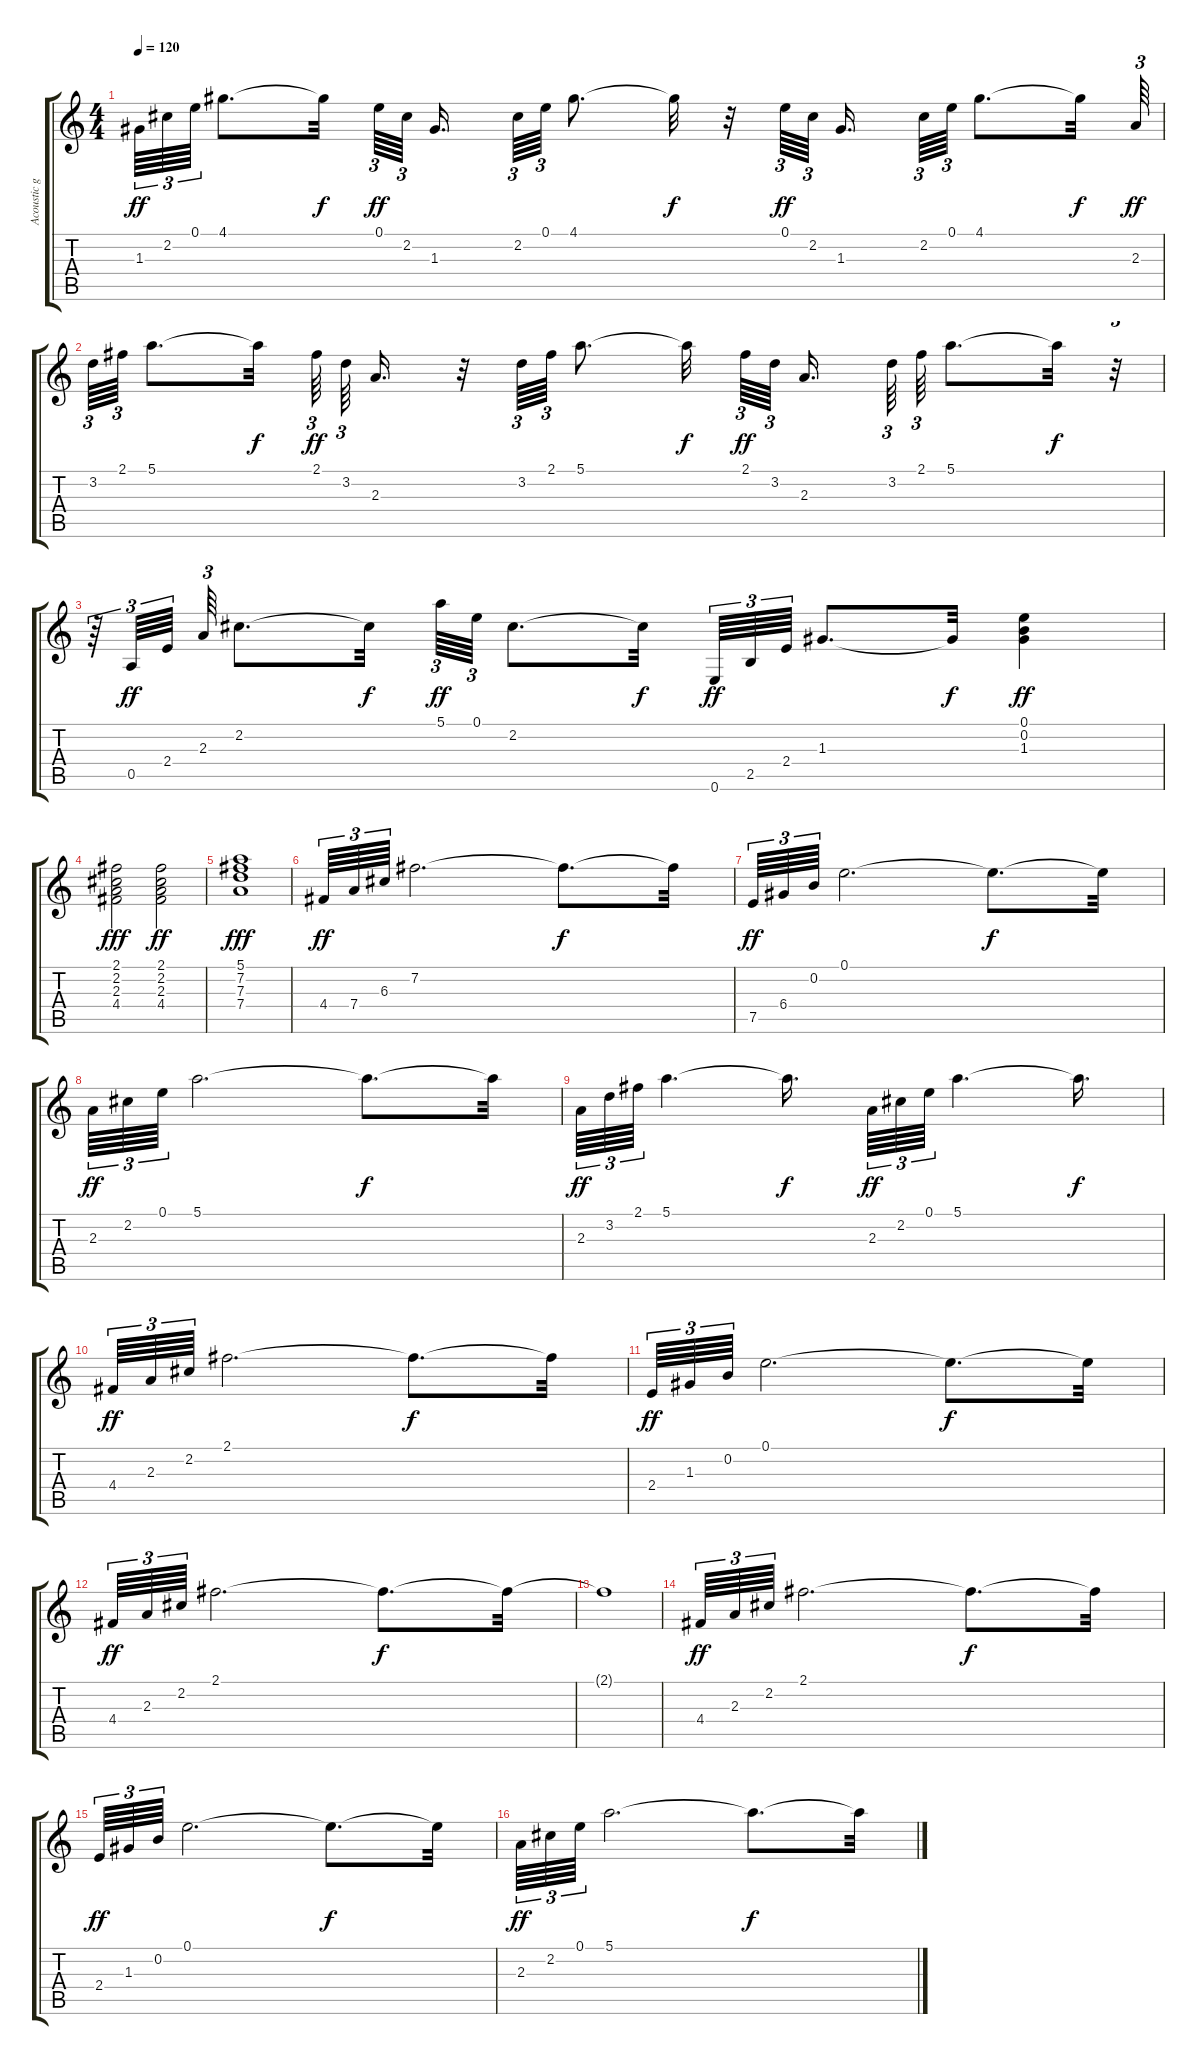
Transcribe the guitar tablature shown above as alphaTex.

\track ("Acoustic guitar" "Acoustic g") {instrument acousticguitarsteel}
\staff {score tabs}
\tuning (E4 B3 G3 D3 A2 E2) {hide}
\ts (4 4)
\tempo 120
\clef g2
\ks c
1.3.64{tu (3 2) dy ff} 2.2.64{tu (3 2)} 0.1.64{tu (3 2)} 4.1.8{d} 4.1{t}.32{dy f} 0.1.64{tu (3 2) dy ff} 2.2.64{tu (3 2) beam splitsecondary} 1.3.16{d beam splitsecondary} 2.2.64{tu (3 2)} 0.1.64{tu (3 2)} 4.1.8{d} 4.1{t}.32{dy f} r.32 0.1.64{tu (3 2) dy ff} 2.2.64{tu (3 2) beam splitsecondary} 1.3.16{d} 2.2.64{tu (3 2)} 0.1.64{tu (3 2)} 4.1.8{d} 4.1{t}.32{dy f} 2.3.64{tu (3 2) dy ff} |
3.2.64{tu (3 2)} 2.1.64{tu (3 2)} 5.1.8{d} 5.1{t}.32{dy f} 2.1.64{tu (3 2) dy ff} 3.2.64{tu (3 2)} 2.3.16{d} r.32 3.2.64{tu (3 2)} 2.1.64{tu (3 2)} 5.1.8{d} 5.1{t}.32{dy f beam splitsecondary} 2.1.64{tu (3 2) dy ff} 3.2.64{tu (3 2) beam splitsecondary} 2.3.16{d} 3.2.64{tu (3 2)} 2.1.64{tu (3 2)} 5.1.8{d} 5.1{t}.32{dy f} r.32{tu (3 2)} |
r.64{tu (3 2)} 0.5.64{tu (3 2) dy ff} 2.4.64{tu (3 2) beam splitsecondary} 2.3.64{tu (3 2)} 2.2.8{d} 2.2{t}.32{dy f} 5.1.64{tu (3 2) dy ff} 0.1.64{tu (3 2)} 2.2.8{d} 2.2{t}.32{dy f} 0.6.64{tu (3 2) dy ff} 2.5.64{tu (3 2)} 2.4.64{tu (3 2)} 1.3.8{d} 1.3{t}.32{dy f} (0.1 0.2 1.3).4{dy ff} |
(2.1 2.2 2.3 4.4).2{dy fff} (2.1 2.2 2.3 4.4).2{dy ff} |
(5.1 7.2 7.3 7.4).1{dy fff} |
4.4.64{tu (3 2) dy ff} 7.4.64{tu (3 2)} 6.3.64{tu (3 2)} 7.2.2{d} 7.2{t}.8{d dy f} 7.2{t}.32 |
7.5.64{tu (3 2) dy ff} 6.4.64{tu (3 2)} 0.2.64{tu (3 2)} 0.1.2{d} 0.1{t}.8{d dy f} 0.1{t}.32 |
2.3.64{tu (3 2) dy ff} 2.2.64{tu (3 2)} 0.1.64{tu (3 2)} 5.1.2{d} 5.1{t}.8{d dy f} 5.1{t}.32 |
2.3.64{tu (3 2) dy ff} 3.2.64{tu (3 2)} 2.1.64{tu (3 2)} 5.1.4{d} 5.1{t}.16{d dy f} 2.3.64{tu (3 2) dy ff} 2.2.64{tu (3 2)} 0.1.64{tu (3 2)} 5.1.4{d} 5.1{t}.16{d dy f} |
4.4.64{tu (3 2) dy ff} 2.3.64{tu (3 2)} 2.2.64{tu (3 2)} 2.1.2{d} 2.1{t}.8{d dy f} 2.1{t}.32 |
2.4.64{tu (3 2) dy ff} 1.3.64{tu (3 2)} 0.2.64{tu (3 2)} 0.1.2{d} 0.1{t}.8{d dy f} 0.1{t}.32 |
4.4.64{tu (3 2) dy ff} 2.3.64{tu (3 2)} 2.2.64{tu (3 2)} 2.1.2{d} 2.1{t}.8{d dy f} 2.1{t}.32 |
2.1{t}.1 |
4.4.64{tu (3 2) dy ff} 2.3.64{tu (3 2)} 2.2.64{tu (3 2)} 2.1.2{d} 2.1{t}.8{d dy f} 2.1{t}.32 |
2.4.64{tu (3 2) dy ff} 1.3.64{tu (3 2)} 0.2.64{tu (3 2)} 0.1.2{d} 0.1{t}.8{d dy f} 0.1{t}.32 |
2.3.64{tu (3 2) dy ff} 2.2.64{tu (3 2)} 0.1.64{tu (3 2)} 5.1.2{d} 5.1{t}.8{d dy f} 5.1{t}.32
